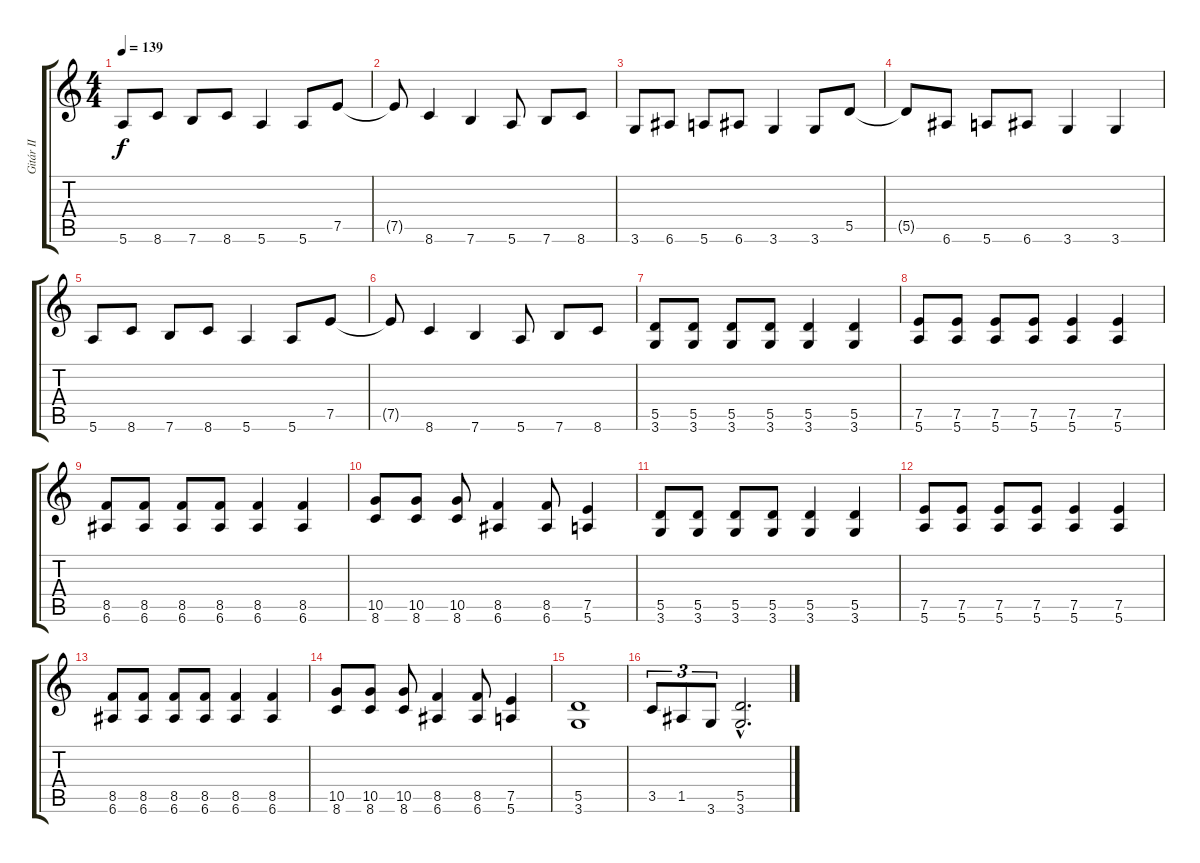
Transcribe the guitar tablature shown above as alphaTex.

\track ("Gitár II" "Gitár II") {instrument distortionguitar}
\staff {score tabs}
\tuning (E4 B3 G3 D3 A2 E2) {hide}
\ts (4 4)
\tempo 139
\clef g2
\ks c
5.6.8{dy f} 8.6.8 7.6.8 8.6.8 5.6.4 5.6.8 7.5.8 |
7.5{t}.8 8.6.4 7.6.4 5.6.8 7.6.8 8.6.8 |
3.6.8 6.6.8 5.6.8 6.6.8 3.6.4 3.6.8 5.5.8 |
5.5{t}.8 6.6.8 5.6.8 6.6.8 3.6.4 3.6.4 |
5.6.8 8.6.8 7.6.8 8.6.8 5.6.4 5.6.8 7.5.8 |
7.5{t}.8 8.6.4 7.6.4 5.6.8 7.6.8 8.6.8 |
(5.5 3.6).8 (5.5 3.6).8 (5.5 3.6).8 (5.5 3.6).8 (5.5 3.6).4 (5.5 3.6).4 |
(7.5 5.6).8 (7.5 5.6).8 (7.5 5.6).8 (7.5 5.6).8 (7.5 5.6).4 (7.5 5.6).4 |
(8.5 6.6).8 (8.5 6.6).8 (8.5 6.6).8 (8.5 6.6).8 (8.5 6.6).4 (8.5 6.6).4 |
(10.5 8.6).8 (10.5 8.6).8 (10.5 8.6).8 (8.5 6.6).4 (8.5 6.6).8 (7.5 5.6).4 |
(5.5 3.6).8 (5.5 3.6).8 (5.5 3.6).8 (5.5 3.6).8 (5.5 3.6).4 (5.5 3.6).4 |
(7.5 5.6).8 (7.5 5.6).8 (7.5 5.6).8 (7.5 5.6).8 (7.5 5.6).4 (7.5 5.6).4 |
(8.5 6.6).8 (8.5 6.6).8 (8.5 6.6).8 (8.5 6.6).8 (8.5 6.6).4 (8.5 6.6).4 |
(10.5 8.6).8 (10.5 8.6).8 (10.5 8.6).8 (8.5 6.6).4 (8.5 6.6).8 (7.5 5.6).4 |
(5.5 3.6).1 |
3.5.8{tu (3 2)} 1.5.8{tu (3 2)} 3.6.8{tu (3 2)} (5.5{hac} 3.6{hac}).2{d}
